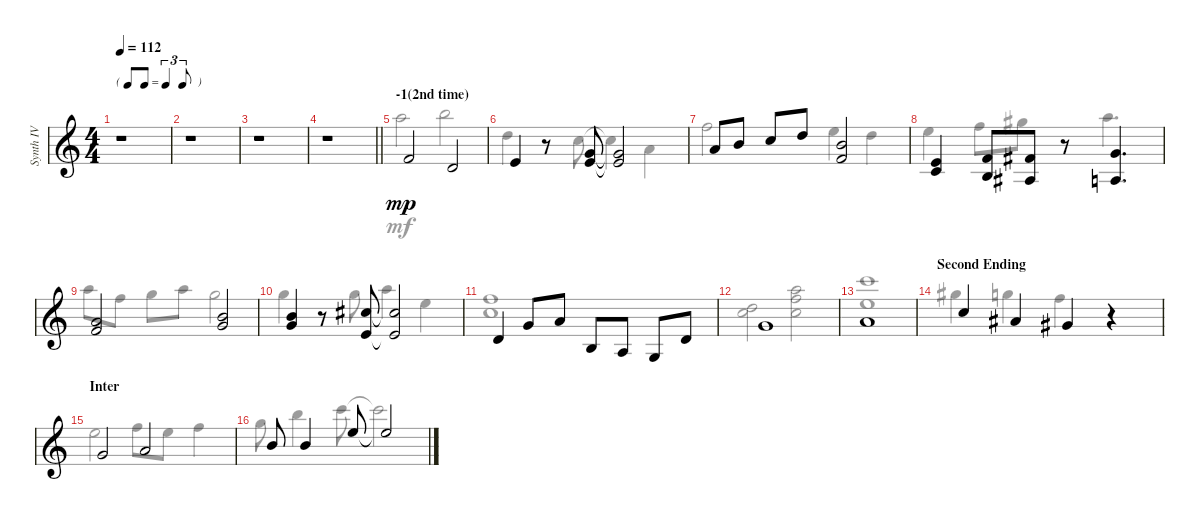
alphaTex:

\track ("Synth IV" "Synth IV") {instrument englishhorn}
\staff {score}
\tuning (E4 B3 G3 D3 A2 E2 B1) {hide}
\voice
\ts (4 4)
\tf triplet8th
\tempo 112
\clef g2
\ks c
r.1{dy mp} |
r.1 |
r.1 |
\barLineRight lightlight
r.1 |
\section ("" "-1(2nd time)")
1.1.2 3.2.2 |
0.1.4 r.8 (0.1 8.2).8 (0.1{t} 8.2{t}).2 |
5.1.8 7.1.8 8.1.8 10.1.8 (7.1 6.2).2 |
(0.1 1.2).4 (1.1 0.2).8 (2.1 3.3).8 r.8 (3.1 2.3).4{d} |
(5.1 6.2).2 (7.1 8.2).2 |
(7.1 8.2).4 r.8 (9.1 5.2).8 (9.1{t} 5.2{t}).2 |
3.2.4 3.1.8 5.1.8 0.2.8 2.3.8 0.3.8 3.2.8 |
3.1.1 |
5.1.1 |
\section ("" "Second Ending")
8.1.4 6.1.4 4.1.4 r.4 |
\section ("" "Inter")
3.1.2 5.1.2 |
7.1.8 7.1.4 12.1.8 12.1{t}.2
\voice
\clef g2
\ottava regular
\simile none
\ks c
|
|
|
\barLineRight lightlight
|
17.1.2{dy mf} 19.1.2 |
10.1.4 r.8 8.1.8 8.1{t}.4 5.1.4 |
13.1.2 12.1.4 10.1.4 |
12.1.4 13.1.8 16.1.8 r.8 17.1.4{d} |
17.1.8 13.1.8 15.1.8 17.1.8 15.1.2 |
15.1.4 r.8 15.1.8 17.1.4 12.1.4 |
(8.1 18.2).1 |
(8.1 15.2).2 (8.1 18.2 26.3).2 |
(20.1 17.2).1 |
16.1.4 15.1.4 13.1.4 r.4 |
12.1.2 13.1.8 12.1.8 13.1.4 |
15.1.8 19.1.4 20.1.8 20.1{t}.2
